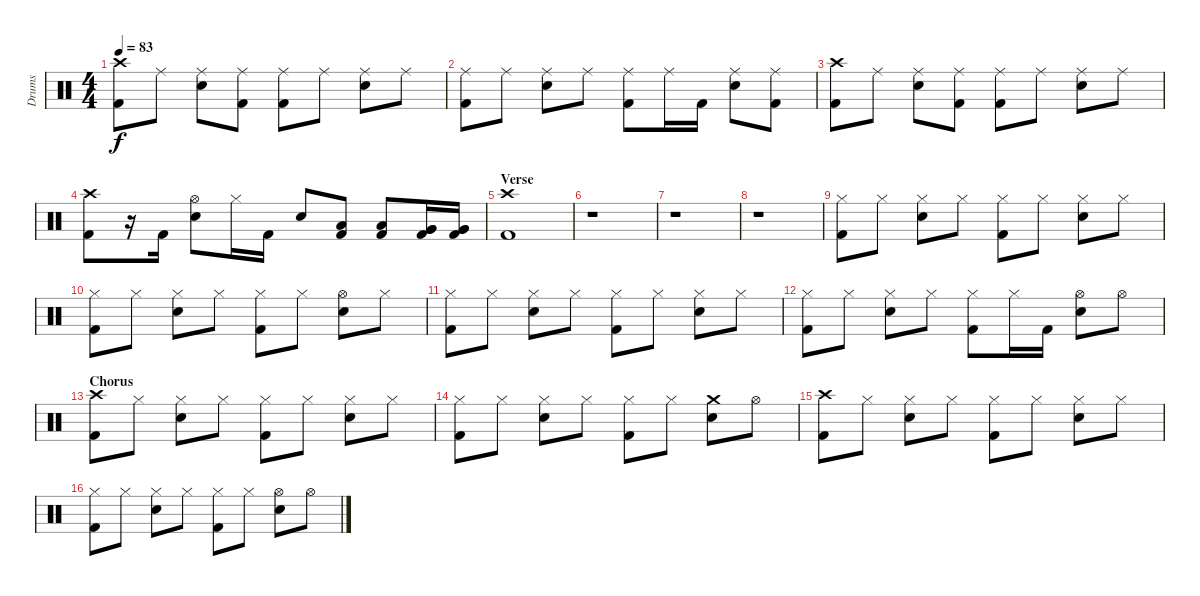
\track ("Drums" "Drums") {instrument percussion}
\staff {score}
\articulation defaults
\ts (4 4)
\tempo 83
\clef neutral
\ks c
("Crash high (hit)" "Kick (hit) 2").8{dy f} "Ride (middle)".8 ("Ride (middle)" "Electric Snare (hit)").8 ("Ride (middle)" "Kick (hit) 2").8 ("Ride (middle)" "Kick (hit) 2").8 "Ride (middle)".8 ("Ride (middle)" "Electric Snare (hit)").8 "Ride (middle)".8 |
("Ride (middle)" "Kick (hit) 2").8 "Ride (middle)".8 ("Ride (middle)" "Electric Snare (hit)").8 "Ride (middle)".8 ("Ride (middle)" "Kick (hit) 2").8 "Ride (middle)".16 "Kick (hit) 2".16 ("Ride (middle)" "Electric Snare (hit)").8 ("Ride (middle)" "Kick (hit) 2").8 |
("Crash high (hit)" "Kick (hit) 2").8 "Ride (middle)".8 ("Ride (middle)" "Electric Snare (hit)").8 ("Ride (middle)" "Kick (hit) 2").8 ("Ride (middle)" "Kick (hit) 2").8 "Ride (middle)".8 ("Ride (middle)" "Electric Snare (hit)").8 "Ride (middle)".8 |
("Crash high (hit)" "Kick (hit) 2").8 r.16 "Kick (hit) 2".16 ("Hi-Hat (open)" "Electric Snare (hit)").8 "Hi-Hat (closed)".16 "Kick (hit) 2".16 "Electric Snare (hit)".8 ("Low Tom (hit)" "Kick (hit) 2").8 ("Low Tom (hit)" "Kick (hit) 2").8 ("Very Low Tom (hit)" "Very Low Tom (hit)" "Kick (hit) 2").16 ("Very Low Tom (hit)" "Very Low Tom (hit)" "Kick (hit) 2").16 |
\section ("" "Verse")
("Crash high (hit)" "Kick (hit) 2").1 |
r.1 |
r.1 |
r.1 |
("Hi-Hat (closed)" "Kick (hit) 2").8 "Hi-Hat (closed)".8 ("Hi-Hat (closed)" "Electric Snare (hit)").8 "Hi-Hat (closed)".8 ("Hi-Hat (closed)" "Kick (hit) 2").8 "Hi-Hat (closed)".8 ("Hi-Hat (closed)" "Electric Snare (hit)").8 "Hi-Hat (closed)".8 |
("Hi-Hat (closed)" "Kick (hit) 2").8 "Hi-Hat (closed)".8 ("Hi-Hat (closed)" "Electric Snare (hit)").8 "Hi-Hat (closed)".8 ("Hi-Hat (closed)" "Kick (hit) 2").8 "Hi-Hat (closed)".8 ("Hi-Hat (open)" "Electric Snare (hit)").8 "Hi-Hat (closed)".8 |
("Hi-Hat (closed)" "Kick (hit) 2").8 "Hi-Hat (closed)".8 ("Hi-Hat (closed)" "Electric Snare (hit)").8 "Hi-Hat (closed)".8 ("Hi-Hat (closed)" "Kick (hit) 2").8 "Hi-Hat (closed)".8 ("Hi-Hat (closed)" "Electric Snare (hit)").8 "Hi-Hat (closed)".8 |
("Hi-Hat (closed)" "Kick (hit) 2").8 "Hi-Hat (closed)".8 ("Hi-Hat (closed)" "Electric Snare (hit)").8 "Hi-Hat (closed)".8 ("Hi-Hat (closed)" "Kick (hit) 2").8 "Hi-Hat (closed)".16 "Kick (hit) 2".16 ("Hi-Hat (open)" "Electric Snare (hit)").8 "Hi-Hat (open)".8 |
\section ("" "Chorus")
("Crash high (hit)" "Kick (hit) 2").8 "Hi-Hat (closed)".8 ("Hi-Hat (closed)" "Electric Snare (hit)").8 "Hi-Hat (closed)".8 ("Hi-Hat (closed)" "Kick (hit) 2").8 "Hi-Hat (closed)".8 ("Hi-Hat (closed)" "Electric Snare (hit)").8 "Hi-Hat (closed)".8 |
("Hi-Hat (closed)" "Kick (hit) 2").8 "Hi-Hat (closed)".8 ("Hi-Hat (closed)" "Electric Snare (hit)").8 "Hi-Hat (closed)".8 ("Hi-Hat (closed)" "Kick (hit) 2").8 "Hi-Hat (closed)".8 ("Crash medium (hit)" "Electric Snare (hit)").8 "Hi-Hat (open)".8 |
("Crash high (hit)" "Kick (hit) 2").8 "Hi-Hat (closed)".8 ("Hi-Hat (closed)" "Electric Snare (hit)").8 "Hi-Hat (closed)".8 ("Hi-Hat (closed)" "Kick (hit) 2").8 "Hi-Hat (closed)".8 ("Hi-Hat (closed)" "Electric Snare (hit)").8 "Hi-Hat (closed)".8 |
("Hi-Hat (closed)" "Kick (hit) 2").8 "Hi-Hat (closed)".8 ("Hi-Hat (closed)" "Electric Snare (hit)").8 "Hi-Hat (closed)".8 ("Hi-Hat (closed)" "Kick (hit) 2").8 "Hi-Hat (closed)".8 ("Hi-Hat (open)" "Electric Snare (hit)").8 "Hi-Hat (open)".8
